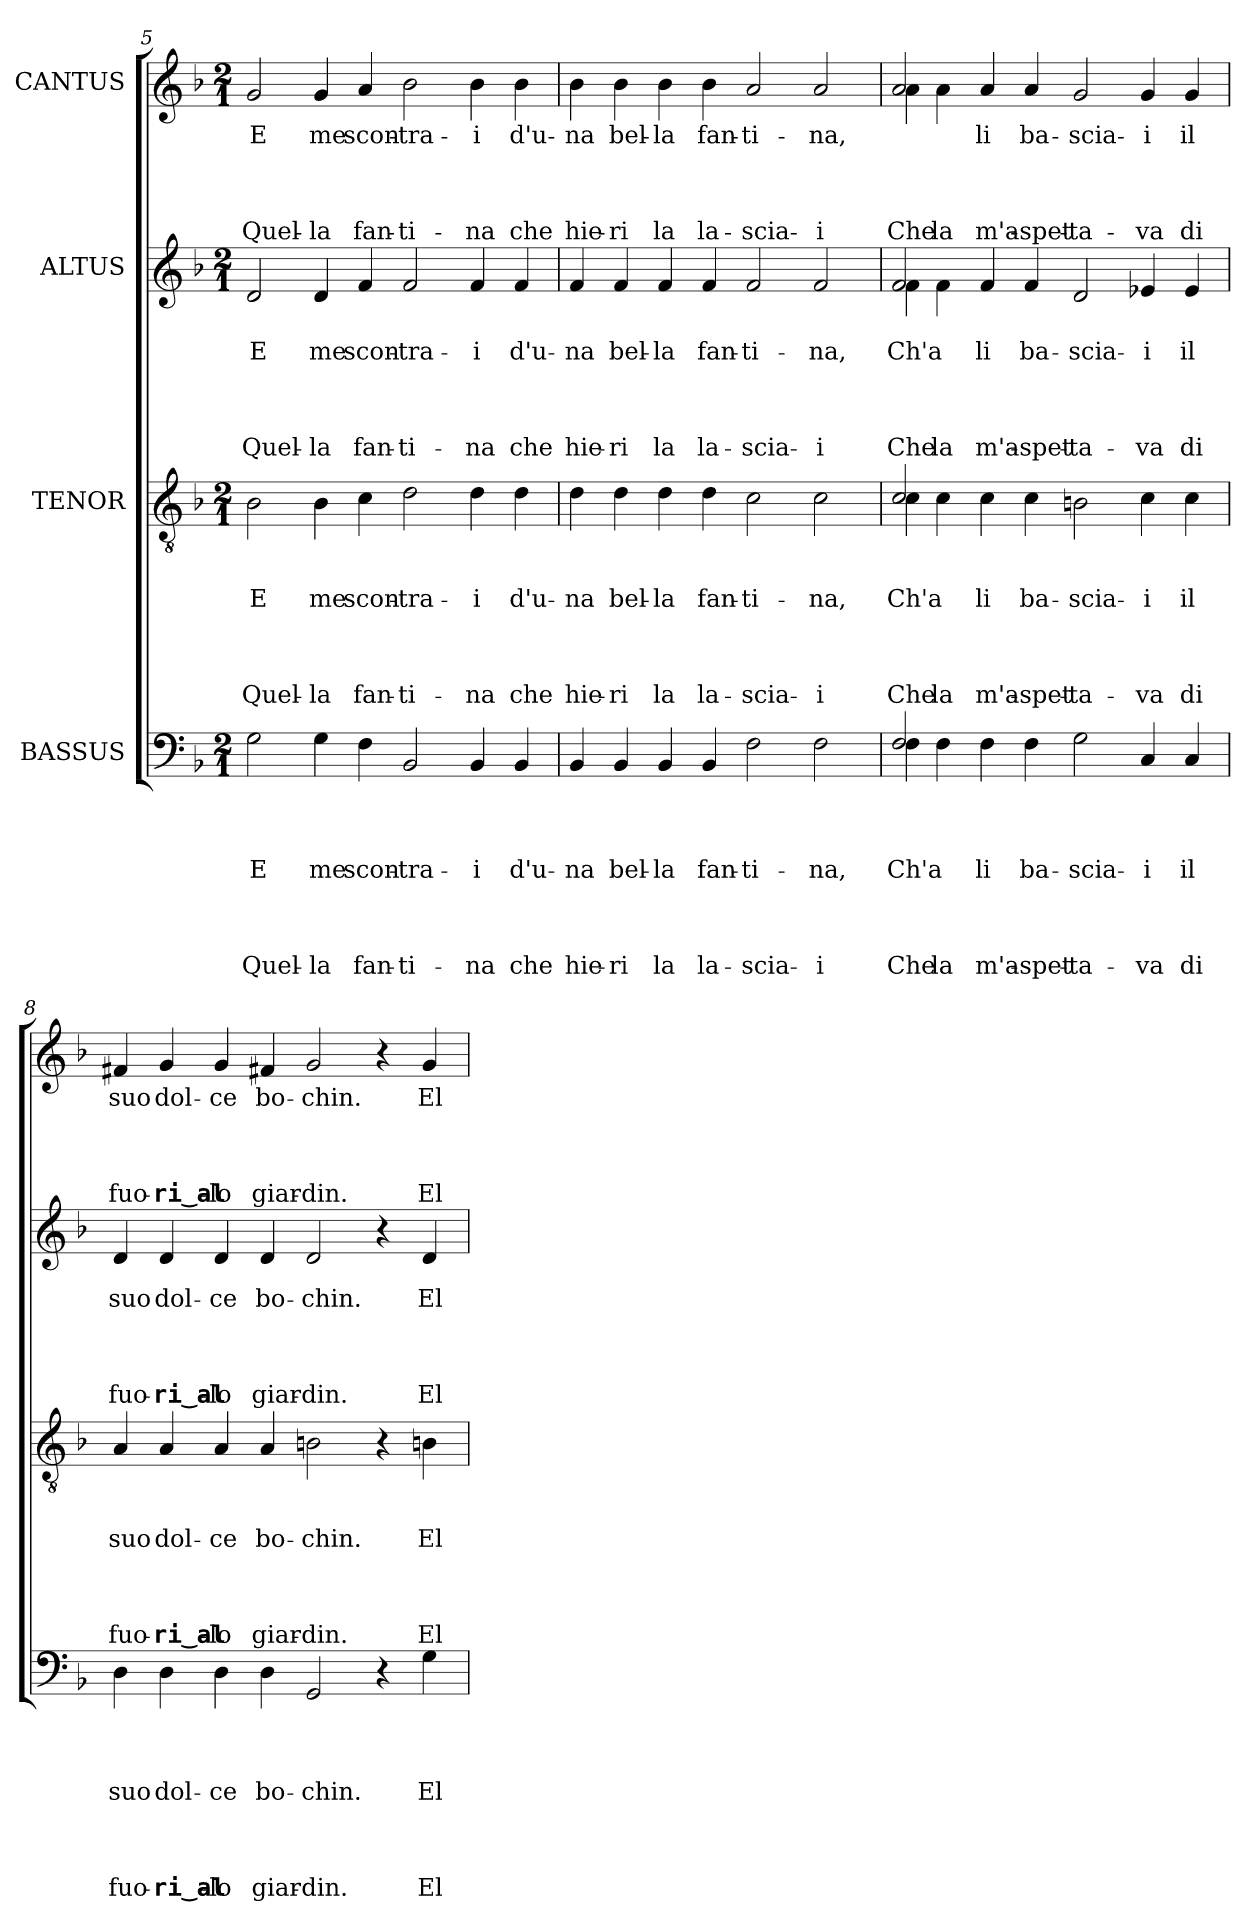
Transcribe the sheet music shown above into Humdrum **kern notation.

**kern	**text	**text	**text	**text	**text	**text	**text	**text	**kern	**text	**text	**text	**text	**text	**text	**text	**kern	**text	**text	**text	**text	**text	**text	**kern	**text	**text	**text	**text	**text
*part4	*part4	*part4	*part4	*part4	*part4	*part4	*part4	*part4	*part3	*part3	*part3	*part3	*part3	*part3	*part3	*part3	*part2	*part2	*part2	*part2	*part2	*part2	*part2	*part1	*part1	*part1	*part1	*part1	*part1
*staff4	*staff4	*staff4	*staff4	*staff4	*staff4	*staff4	*staff4	*staff4	*staff3	*staff3	*staff3	*staff3	*staff3	*staff3	*staff3	*staff3	*staff2	*staff2	*staff2	*staff2	*staff2	*staff2	*staff2	*staff1	*staff1	*staff1	*staff1	*staff1	*staff1
*I"BASSUS	*	*	*	*	*	*	*	*	*I"TENOR	*	*	*	*	*	*	*	*I"ALTUS	*	*	*	*	*	*	*I"CANTUS	*	*	*	*	*
*clefF4	*	*	*	*	*	*	*	*	*clefGv2	*	*	*	*	*	*	*	*clefG2	*	*	*	*	*	*	*clefG2	*	*	*	*	*
*k[b-]	*	*	*	*	*	*	*	*	*k[b-]	*	*	*	*	*	*	*	*k[b-]	*	*	*	*	*	*	*k[b-]	*	*	*	*	*
*d:	*	*	*	*	*	*	*	*	*d:	*	*	*	*	*	*	*	*d:	*	*	*	*	*	*	*d:	*	*	*	*	*
*M2/1	*	*	*	*	*	*	*	*	*M2/1	*	*	*	*	*	*	*	*M2/1	*	*	*	*	*	*	*M2/1	*	*	*	*	*
=5	=5	=5	=5	=5	=5	=5	=5	=5	=5	=5	=5	=5	=5	=5	=5	=5	=5	=5	=5	=5	=5	=5	=5	=5	=5	=5	=5	=5	=5
!	!	!	!	!LO:LY:b	!	!	!	!LO:LY:b	!	!	!	!LO:LY:b	!	!	!	!LO:LY:b	!	!	!LO:LY:b	!	!	!	!LO:LY:b	!	!LO:LY:b	!	!	!	!LO:LY:b
2G\	.	.	.	E	.	.	.	Quel-	2B-i\	.	.	E	.	.	.	Quel-	2d/	.	E	.	.	.	Quel-	2g/	E	.	.	.	Quel-
!	!	!	!	!LO:LY:b	!	!	!	!LO:LY:b	!	!	!	!LO:LY:b	!	!	!	!LO:LY:b	!	!	!LO:LY:b	!	!	!	!LO:LY:b	!	!LO:LY:b	!	!	!	!LO:LY:b
4G\	.	.	.	me	.	.	.	-la	4B-\	.	.	me	.	.	.	-la	4d/	.	me	.	.	.	-la	4g/	me	.	.	.	-la
!	!	!	!	!LO:LY:b	!	!	!	!LO:LY:b	!	!	!	!LO:LY:b	!	!	!	!LO:LY:b	!	!	!LO:LY:b	!	!	!	!LO:LY:b	!	!LO:LY:b	!	!	!	!LO:LY:b
4F\	.	.	.	scon-	.	.	.	fan-	4c\	.	.	scon-	.	.	.	fan-	4f/	.	scon-	.	.	.	fan-	4a/	scon-	.	.	.	fan-
!	!	!	!	!LO:LY:b	!	!	!	!LO:LY:b	!	!	!	!LO:LY:b	!	!	!	!LO:LY:b	!	!	!LO:LY:b	!	!	!	!LO:LY:b	!	!LO:LY:b	!	!	!	!LO:LY:b
2BB-/	.	.	.	-tra-	.	.	.	-ti-	2d\	.	.	-tra-	.	.	.	-ti-	2f/	.	-tra-	.	.	.	-ti-	2b-\	-tra-	.	.	.	-ti-
!	!	!	!	!LO:LY:b	!	!	!	!LO:LY:b	!	!	!	!LO:LY:b	!	!	!	!LO:LY:b	!	!	!LO:LY:b	!	!	!	!LO:LY:b	!	!LO:LY:b	!	!	!	!LO:LY:b
4BB-/	.	.	.	-i	.	.	.	-na	4d\	.	.	-i	.	.	.	-na	4f/	.	-i	.	.	.	-na	4b-\	-i	.	.	.	-na
!	!	!	!	!LO:LY:b	!	!	!	!LO:LY:b	!	!	!	!LO:LY:b	!	!	!	!LO:LY:b	!	!	!LO:LY:b	!	!	!	!LO:LY:b	!	!LO:LY:b	!	!	!	!LO:LY:b
4BB-/	.	.	.	d'u-	.	.	.	che	4d\	.	.	d'u-	.	.	.	che	4f/	.	d'u-	.	.	.	che	4b-\	d'u-	.	.	.	che
!!LO:LB:g=z
=6	=6	=6	=6	=6	=6	=6	=6	=6	=6	=6	=6	=6	=6	=6	=6	=6	=6	=6	=6	=6	=6	=6	=6	=6	=6	=6	=6	=6	=6
!	!	!	!	!LO:LY:b	!	!	!	!LO:LY:b	!	!	!	!LO:LY:b	!	!	!	!LO:LY:b	!	!	!LO:LY:b	!	!	!	!LO:LY:b	!	!LO:LY:b	!	!	!	!LO:LY:b
4BB-/	.	.	.	-na	.	.	.	hie-	4d\	.	.	-na	.	.	.	hie-	4f/	.	-na	.	.	.	hie-	4b-\	-na	.	.	.	hie-
!	!	!	!	!LO:LY:b	!	!	!	!LO:LY:b	!	!	!	!LO:LY:b	!	!	!	!LO:LY:b	!	!	!LO:LY:b	!	!	!	!LO:LY:b	!	!LO:LY:b	!	!	!	!LO:LY:b
4BB-/	.	.	.	bel-	.	.	.	-ri	4d\	.	.	bel-	.	.	.	-ri	4f/	.	bel-	.	.	.	-ri	4b-\	bel-	.	.	.	-ri
!	!	!	!	!LO:LY:b	!	!	!	!LO:LY:b	!	!	!	!LO:LY:b	!	!	!	!LO:LY:b	!	!	!LO:LY:b	!	!	!	!LO:LY:b	!	!LO:LY:b	!	!	!	!LO:LY:b
4BB-/	.	.	.	-la	.	.	.	la	4d\	.	.	-la	.	.	.	la	4f/	.	-la	.	.	.	la	4b-\	-la	.	.	.	la
!	!	!	!	!LO:LY:b	!	!	!	!LO:LY:b	!	!	!	!LO:LY:b	!	!	!	!LO:LY:b	!	!	!LO:LY:b	!	!	!	!LO:LY:b	!	!LO:LY:b	!	!	!	!LO:LY:b
4BB-/	.	.	.	fan-	.	.	.	la-	4d\	.	.	fan-	.	.	.	la-	4f/	.	fan-	.	.	.	la-	4b-\	fan-	.	.	.	la-
!	!	!	!	!LO:LY:b	!	!	!	!LO:LY:b	!	!	!	!LO:LY:b	!	!	!	!LO:LY:b	!	!	!LO:LY:b	!	!	!	!LO:LY:b	!	!LO:LY:b	!	!	!	!LO:LY:b
2F\	.	.	.	-ti-	.	.	.	-scia-	2c\	.	.	-ti-	.	.	.	-scia-	2f/	.	-ti-	.	.	.	-scia-	2a/	-ti-	.	.	.	-scia-
!	!	!	!	!LO:LY:b	!	!	!	!LO:LY:b	!	!	!	!LO:LY:b	!	!	!	!LO:LY:b	!	!	!LO:LY:b	!	!	!	!LO:LY:b	!	!LO:LY:b	!	!	!	!LO:LY:b
2F\	.	.	.	-na,	.	.	.	-i	2c\	.	.	-na,	.	.	.	-i	2f/	.	-na,	.	.	.	-i	2a/	-na,	.	.	.	-i
=7	=7	=7	=7	=7	=7	=7	=7	=7	=7	=7	=7	=7	=7	=7	=7	=7	=7	=7	=7	=7	=7	=7	=7	=7	=7	=7	=7	=7	=7
!	!	!	!	!LO:LY:b	!	!	!	!LO:LY:b	!	!	!	!LO:LY:b	!	!	!	!LO:LY:b	!	!	!LO:LY:b	!	!	!	!LO:LY:b	!	!LO:LY:b	!	!	!	!LO:LY:b
*^	*	*	*	*	*	*	*	*	*^	*	*	*	*	*	*	*	*^	*	*	*	*	*	*	*^	*	*	*	*	*
2F/	4F!\	.	.	.	Ch'a	.	.	.	Che	2c/	4c!\	.	.	Ch'a	.	.	.	Che	2f/	4f!\	.	Ch'a	.	.	.	Che	2a/	4a!\	.	.	.	.	Che
!	!	!	!	!	!	!	!	!	!LO:LY:b	!	!	!	!	!	!	!	!	!LO:LY:b	!	!	!	!	!	!	!	!LO:LY:b	!	!	!	!	!	!	!LO:LY:b
.	4F!\	.	.	.	.	.	.	.	la	.	4c!\	.	.	.	.	.	.	la	.	4f!\	.	.	.	.	.	la	.	4a!\	.	.	.	.	la
!	!	!	!	!	!LO:LY:b	!	!	!	!LO:LY:b	!	!	!	!	!LO:LY:b	!	!	!	!LO:LY:b	!	!	!	!LO:LY:b	!	!	!	!LO:LY:b	!	!	!LO:LY:b	!	!	!	!LO:LY:b
4F\	1.ryy	.	.	.	li	.	.	.	m'a-	4c\	1.ryy	.	.	li	.	.	.	m'a-	4f/	1.ryy	.	li	.	.	.	m'a-	4a/	1.ryy	li	.	.	.	m'a-
!	!	!	!	!	!LO:LY:b	!	!	!	!LO:LY:b	!	!	!	!	!LO:LY:b	!	!	!	!LO:LY:b	!	!	!	!LO:LY:b	!	!	!	!LO:LY:b	!	!	!LO:LY:b	!	!	!	!LO:LY:b
4F\	.	.	.	.	ba-	.	.	.	-spet-	4c\	.	.	.	ba-	.	.	.	-spet-	4f/	.	.	ba-	.	.	.	-spet-	4a/	.	ba-	.	.	.	-spet-
!	!	!	!	!	!LO:LY:b	!	!	!	!LO:LY:b	!	!	!	!	!LO:LY:b	!	!	!	!LO:LY:b	!	!	!	!LO:LY:b	!	!	!	!LO:LY:b	!	!	!LO:LY:b	!	!	!	!LO:LY:b
2G\	.	.	.	.	-scia-	.	.	.	-ta-	2Bn\	.	.	.	-scia-	.	.	.	-ta-	2d/	.	.	-scia-	.	.	.	-ta-	2g/	.	-scia-	.	.	.	-ta-
!	!	!	!	!	!LO:LY:b	!	!	!	!LO:LY:b	!	!	!	!	!LO:LY:b	!	!	!	!LO:LY:b	!	!	!	!LO:LY:b	!	!	!	!LO:LY:b	!	!	!LO:LY:b	!	!	!	!LO:LY:b
4C/	.	.	.	.	-i	.	.	.	-va	4c\	.	.	.	-i	.	.	.	-va	4e-X/	.	.	-i	.	.	.	-va	4g/	.	-i	.	.	.	-va
!	!	!	!	!	!LO:LY:b	!	!	!	!LO:LY:b	!	!	!	!	!LO:LY:b	!	!	!	!LO:LY:b	!	!	!	!LO:LY:b	!	!	!	!LO:LY:b	!	!	!LO:LY:b	!	!	!	!LO:LY:b
4C/	.	.	.	.	il	.	.	.	di	4c\	.	.	.	il	.	.	.	di	4e-/	.	.	il	.	.	.	di	4g/	.	il	.	.	.	di
*v	*v	*	*	*	*	*	*	*	*	*	*	*	*	*	*	*	*	*	*v	*v	*	*	*	*	*	*	*v	*v	*	*	*	*	*
*	*	*	*	*	*	*	*	*	*v	*v	*	*	*	*	*	*	*	*	*	*	*	*	*	*	*	*	*	*	*	*
=8	=8	=8	=8	=8	=8	=8	=8	=8	=8	=8	=8	=8	=8	=8	=8	=8	=8	=8	=8	=8	=8	=8	=8	=8	=8	=8	=8	=8	=8
!	!	!	!	!LO:LY:b	!	!	!	!LO:LY:b	!	!	!	!LO:LY:b	!	!	!	!LO:LY:b	!	!	!LO:LY:b	!	!	!	!LO:LY:b	!	!LO:LY:b	!	!	!	!LO:LY:b
4D\	.	.	.	suo	.	.	.	fuo-	4A/	.	.	suo	.	.	.	fuo-	4d/	.	suo	.	.	.	fuo-	4f#X/	suo	.	.	.	fuo-
!	!	!	!	!LO:LY:b	!	!	!	!LO:LY:b	!	!	!	!LO:LY:b	!	!	!	!LO:LY:b	!	!	!LO:LY:b	!	!	!	!LO:LY:b	!	!LO:LY:b	!	!	!	!LO:LY:b
4D\	.	.	.	dol-	.	.	.	-ri‿al-	4A/	.	.	dol-	.	.	.	-ri‿al-	4d/	.	dol-	.	.	.	-ri‿al-	4g/	dol-	.	.	.	-ri‿al-
!	!	!	!	!LO:LY:b	!	!	!	!LO:LY:b	!	!	!	!LO:LY:b	!	!	!	!LO:LY:b	!	!	!LO:LY:b	!	!	!	!LO:LY:b	!	!LO:LY:b	!	!	!	!LO:LY:b
4D\	.	.	.	-ce	.	.	.	-lo	4A/	.	.	-ce	.	.	.	-lo	4d/	.	-ce	.	.	.	-lo	4g/	-ce	.	.	.	-lo
!	!	!	!	!LO:LY:b	!	!	!	!LO:LY:b	!	!	!	!LO:LY:b	!	!	!	!LO:LY:b	!	!	!LO:LY:b	!	!	!	!LO:LY:b	!	!LO:LY:b	!	!	!	!LO:LY:b
4D\	.	.	.	bo-	.	.	.	giar-	4A/	.	.	bo-	.	.	.	giar-	4d/	.	bo-	.	.	.	giar-	4f#X/	bo-	.	.	.	giar-
!	!	!	!	!LO:LY:b	!	!	!	!LO:LY:b	!	!	!	!LO:LY:b	!	!	!	!LO:LY:b	!	!	!LO:LY:b	!	!	!	!LO:LY:b	!	!LO:LY:b	!	!	!	!LO:LY:b
2GG/	.	.	.	-chin.	.	.	.	-din.	2Bn\	.	.	-chin.	.	.	.	-din.	2d/	.	-chin.	.	.	.	-din.	2g/	-chin.	.	.	.	-din.
4r	.	.	.	.	.	.	.	.	4r	.	.	.	.	.	.	.	4r	.	.	.	.	.	.	4r	.	.	.	.	.
!	!	!	!	!LO:LY:b	!	!	!	!LO:LY:b	!	!	!	!LO:LY:b	!	!	!	!LO:LY:b	!	!	!LO:LY:b	!	!	!	!LO:LY:b	!	!LO:LY:b	!	!	!	!LO:LY:b
4G\	.	.	.	El-	.	.	.	El-	4Bn\	.	.	El-	.	.	.	El-	4d/	.	El-	.	.	.	El-	4g/	El-	.	.	.	El-
=	=	=	=	=	=	=	=	=	=	=	=	=	=	=	=	=	=	=	=	=	=	=	=	=	=	=	=	=	=
*-	*-	*-	*-	*-	*-	*-	*-	*-	*-	*-	*-	*-	*-	*-	*-	*-	*-	*-	*-	*-	*-	*-	*-	*-	*-	*-	*-	*-	*-
